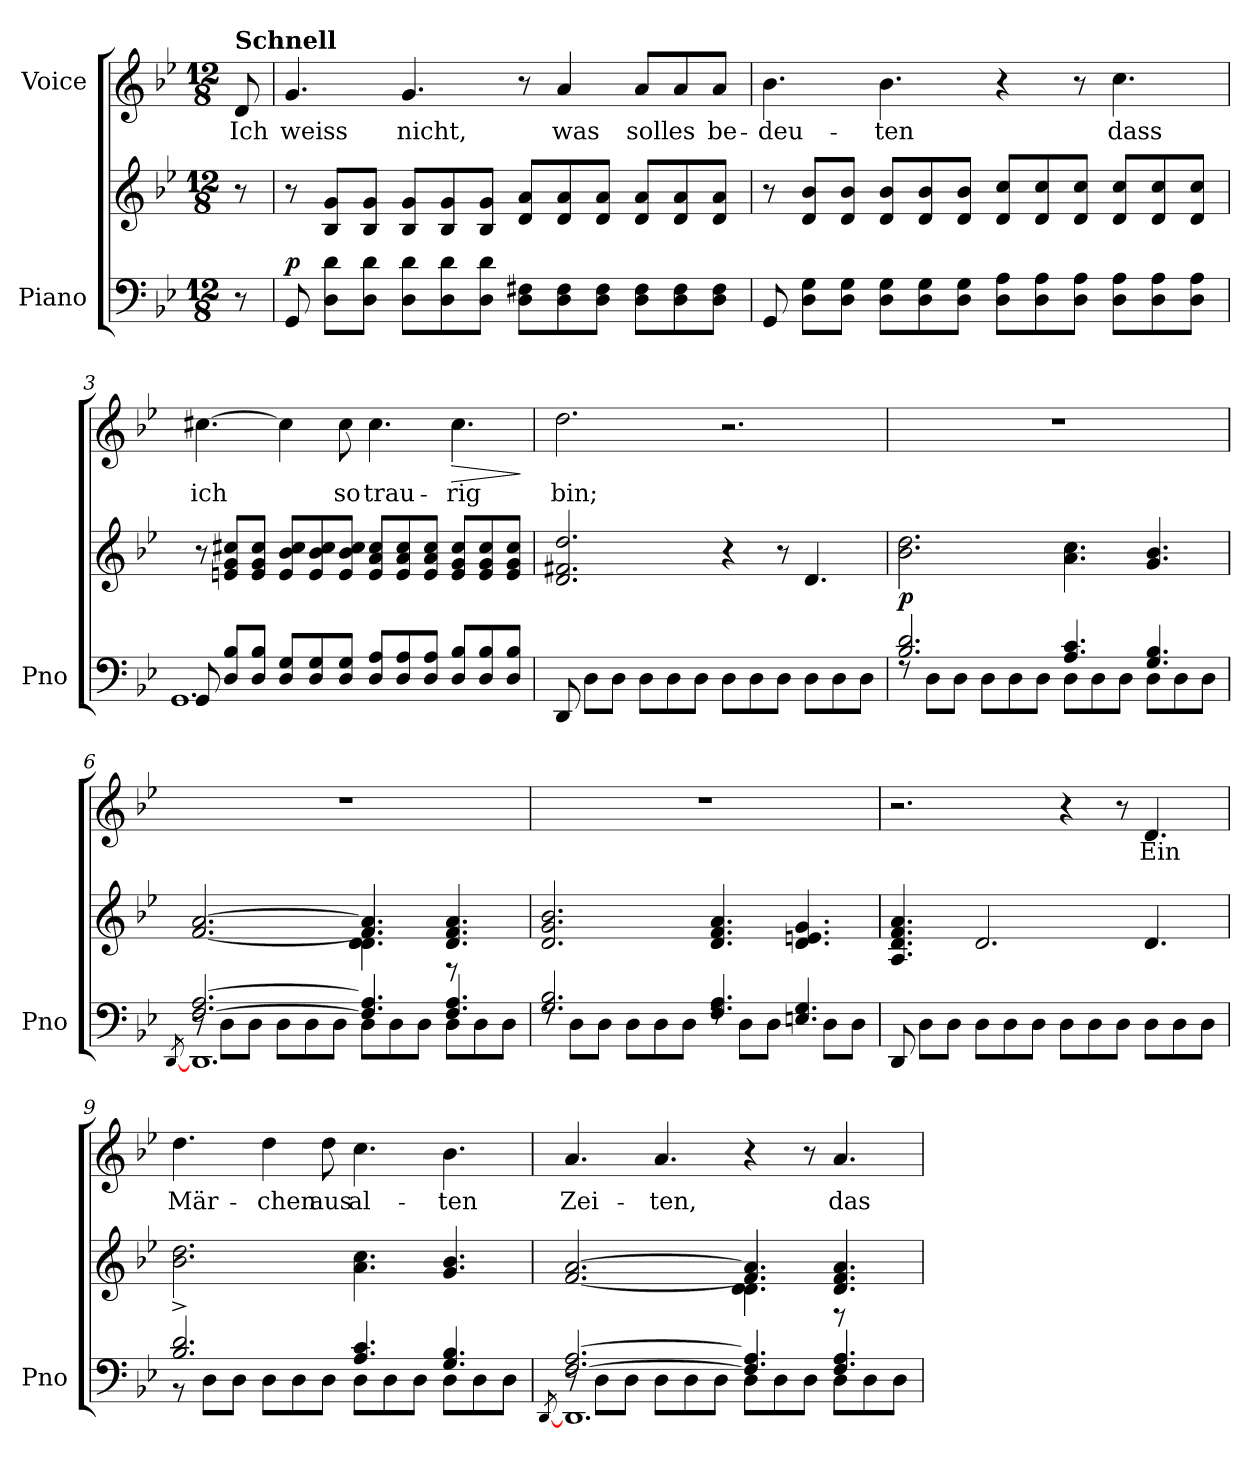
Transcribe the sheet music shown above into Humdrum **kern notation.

**kern	**kern	**dynam	**kern	**text	**dynam
*part2	*part2	*part2	*part1	*part1	*part1
*staff3	*staff2	*staff2/3	*staff1	*staff1	*staff1
*I"Piano	*	*	*I"Voice	*	*
*I'Pno	*	*	*	*	*
*clefF4	*clefG2	*	*clefG2	*	*
*k[b-e-]	*k[b-e-]	*	*k[b-e-]	*	*
*M12/8	*M12/8	*	*M12/8	*	*
=	=	=	=	=	=
!	!	!	!LO:TX:a:B:t=Schnell	!	!
!	!	!	!	!LO:LY:b	!
8r	8r	.	8d/	Ich	.
=1	=1	=1	=1	=1	=1
!	!	!LO:DY:a=2	!	!LO:LY:b	!
8GG/	8r	p	4.g/	weiss	.
8D\ 8d\L	8B-/ 8g/L	.	.	.	.
8D\ 8d\J	8B-/ 8g/J	.	.	.	.
!	!	!	!	!LO:LY:b	!
8D\ 8d\L	8B-/ 8g/L	.	4.g/	nicht,	.
8D\ 8d\	8B-/ 8g/	.	.	.	.
8D\ 8d\J	8B-/ 8g/J	.	.	.	.
8D\ 8F#X\L	8d/ 8a/L	.	8r	.	.
!	!	!	!	!LO:LY:b	!
8D\ 8F#\	8d/ 8a/	.	4a/	was	.
8D\ 8F#\J	8d/ 8a/J	.	.	.	.
!	!	!	!	!LO:LY:b	!
8D\ 8F#\L	8d/ 8a/L	.	8a/L	soll	.
!	!	!	!	!LO:LY:b	!
8D\ 8F#\	8d/ 8a/	.	8a/	es	.
!	!	!	!	!LO:LY:b	!
8D\ 8F#\J	8d/ 8a/J	.	8a/J	be-	.
=2	=2	=2	=2	=2	=2
!	!	!	!	!LO:LY:b	!
8GG/	8r	.	4.b-\	-deu-	.
8D\ 8G\L	8d/ 8b-/L	.	.	.	.
8D\ 8G\J	8d/ 8b-/J	.	.	.	.
!	!	!	!	!LO:LY:b	!
8D\ 8G\L	8d/ 8b-/L	.	4.b-\	-ten	.
8D\ 8G\	8d/ 8b-/	.	.	.	.
8D\ 8G\J	8d/ 8b-/J	.	.	.	.
8D\ 8A\L	8d/ 8cc/L	.	4r	.	.
8D\ 8A\	8d/ 8cc/	.	.	.	.
8D\ 8A\J	8d/ 8cc/J	.	8r	.	.
!	!	!	!	!LO:LY:b	!
8D\ 8A\L	8d/ 8cc/L	.	4.cc\	dass	.
8D\ 8A\	8d/ 8cc/	.	.	.	.
8D\ 8A\J	8d/ 8cc/J	.	.	.	.
!!LO:LB:g=z
=3	=3	=3	=3	=3	=3
*^	*	*	*	*	*
!	!	!	!	!	!LO:LY:b	!
*	*	*	*	*^	*	*
8GG/	1.GG	8r	.	[4.cc#X\	4rgyy	ich	.
8D/ 8B-/L	.	8en/ 8g/ 8cc#X/L	.	.	.	.	.
8D/ 8B-/J	.	8e/ 8g/ 8cc#/J	.	.	4ryy	.	.
8D/ 8G/L	.	8e/ 8b-/ 8cc#/L	.	4cc#\]	.	.	.
8D/ 8G/	.	8e/ 8b-/ 8cc#/	.	.	1ryy	.	.
!	!	!	!	!	!	!LO:LY:b	!
8D/ 8G/J	.	8e/ 8b-/ 8cc#/J	.	8cc#\	.	so	.
!	!	!	!	!	!	!LO:LY:b	!
8D/ 8A/L	.	8e/ 8a/ 8cc#/L	.	4.cc#\	.	trau-	.
8D/ 8A/	.	8e/ 8a/ 8cc#/	.	.	.	.	.
8D/ 8A/J	.	8e/ 8a/ 8cc#/J	.	.	.	.	.
!	!	!	!	!	!	!LO:LY:b	!LO:HP:b
8D/ 8B-/L	.	8e/ 8g/ 8cc#/L	.	4.cc#\	.	-rig	>
8D/ 8B-/	.	8e/ 8g/ 8cc#/	.	.	.	.	.
8D/ 8B-/J	.	8e/ 8g/ 8cc#/J	.	.	.	.	.
*v	*v	*	*	*v	*v	*	*
.	.	.	.	.	]
=4	=4	=4	=4	=4	=4
!	!	!	!	!LO:LY:b	!
8DD/	2.d/ 2.f#X/ 2.dd/	.	2.dd\	bin;	.
8D\L	.	.	.	.	.
8D\J	.	.	.	.	.
8D\L	.	.	.	.	.
8D\	.	.	.	.	.
8D\J	.	.	.	.	.
8D\L	4r	.	2.r	.	.
8D\	.	.	.	.	.
8D\J	8r	.	.	.	.
8D\L	4.d/	.	.	.	.
8D\	.	.	.	.	.
8D\J	.	.	.	.	.
=5	=5	=5	=5	=5	=5
*^	*	*	*	*	*
!	!	!	!LO:DY:a=2	!	!	!
2.B-/ 2.d/	8rF	2.b-\ 2.dd\	p	1.r	.	.
.	8D\L	.	.	.	.	.
.	8D\J	.	.	.	.	.
.	8D\L	.	.	.	.	.
.	8D\	.	.	.	.	.
.	8D\J	.	.	.	.	.
4.A/ 4.c/	8D\L	4.a\ 4.cc\	.	.	.	.
.	8D\	.	.	.	.	.
.	8D\J	.	.	.	.	.
4.G/ 4.B-/	8D\L	4.g/ 4.b-/	.	.	.	.
.	8D\	.	.	.	.	.
.	8D\J	.	.	.	.	.
!!LO:LB:g=z
=6	=6	=6	=6	=6	=6	=6
*	*^	*	*	*	*	*
.	.	[8qDD/	.	.	.	.	.
*	*	*	*^	*	*	*	*
[2.F/ [2.A/	8r	1.DD	[2.f/ [2.a/	2.rgyy	.	1.r	.	.
.	8D\L	.	.	.	.	.	.	.
.	8D\J	.	.	.	.	.	.	.
.	8D\L	.	.	.	.	.	.	.
.	8D\	.	.	.	.	.	.	.
.	8D\J	.	.	.	.	.	.	.
4.F/] 4.A/]	8D\L	.	4.f/] 4.a/]	4.d\ 4.d\	.	.	.	.
.	8D\	.	.	.	.	.	.	.
.	8D\J	.	.	.	.	.	.	.
4.F/ 4.A/	8D\L	.	4.d/ 4.f/ 4.a/	8r	.	.	.	.
.	8D\	.	.	4ryy	.	.	.	.
.	8D\J	.	.	.	.	.	.	.
*	*v	*v	*	*	*	*	*	*
*	*	*v	*v	*	*	*	*
=7	=7	=7	=7	=7	=7	=7
2.G/ 2.B-/	8rF	2.d/ 2.g/ 2.b-/	.	1.r	.	.
.	8D\L	.	.	.	.	.
.	8D\J	.	.	.	.	.
.	8D\L	.	.	.	.	.
.	8D\	.	.	.	.	.
.	8D\J	.	.	.	.	.
4.F/ 4.A/	8rF	4.d/ 4.f/ 4.a/	.	.	.	.
.	8D\L	.	.	.	.	.
.	8D\J	.	.	.	.	.
4.En/ 4.G/	8rF	4.d/ 4.en/ 4.g/	.	.	.	.
.	8D\L	.	.	.	.	.
.	8D\J	.	.	.	.	.
*v	*v	*	*	*	*	*
=8	=8	=8	=8	=8	=8
8DD/	4.A/ 4.d/ 4.f/ 4.a/	.	2.r	.	.
8D\L	.	.	.	.	.
8D\J	.	.	.	.	.
8D\L	2.d/	.	.	.	.
8D\	.	.	.	.	.
8D\J	.	.	.	.	.
8D\L	.	.	4r	.	.
8D\	.	.	.	.	.
8D\J	.	.	8r	.	.
!	!	!	!	!LO:LY:b	!
8D\L	4.d/	.	4.d/	Ein	.
8D\	.	.	.	.	.
8D\J	.	.	.	.	.
!!LO:LB:g=z
=9	=9	=9	=9	=9	=9
*^	*	*	*	*	*
!	!	!	!	!	!LO:LY:b	!
2.B-/^ 2.d/^	8r	2.b-\ 2.dd\	.	4.dd\	Mär-	.
.	8D\L	.	.	.	.	.
.	8D\J	.	.	.	.	.
!	!	!	!	!	!LO:LY:b	!
.	8D\L	.	.	4dd\	-chen	.
.	8D\	.	.	.	.	.
!	!	!	!	!	!LO:LY:b	!
.	8D\J	.	.	8dd\	aus	.
!	!	!	!	!	!LO:LY:b	!
4.A/ 4.c/	8D\L	4.a\ 4.cc\	.	4.cc\	al-	.
.	8D\	.	.	.	.	.
.	8D\J	.	.	.	.	.
!	!	!	!	!	!LO:LY:b	!
4.G/ 4.B-/	8D\L	4.g/ 4.b-/	.	4.b-\	-ten	.
.	8D\	.	.	.	.	.
.	8D\J	.	.	.	.	.
=10	=10	=10	=10	=10	=10	=10
*	*^	*	*	*	*	*
.	.	[8qDD/	.	.	.	.	.
*	*	*	*^	*	*	*	*
!	!	!	!	!	!	!	!LO:LY:b	!
[2.F/ [2.A/	8r	1.DD	[2.f/ [2.a/	2.rgyy	.	4.a/	Zei-	.
.	8D\L	.	.	.	.	.	.	.
.	8D\J	.	.	.	.	.	.	.
!	!	!	!	!	!	!	!LO:LY:b	!
.	8D\L	.	.	.	.	4.a/	-ten,	.
.	8D\	.	.	.	.	.	.	.
.	8D\J	.	.	.	.	.	.	.
4.F/] 4.A/]	8D\L	.	4.f/] 4.a/]	4.d\ 4.d\	.	4r	.	.
.	8D\	.	.	.	.	.	.	.
.	8D\J	.	.	.	.	8r	.	.
!	!	!	!	!	!	!	!LO:LY:b	!
4.F/ 4.A/	8D\L	.	4.d/ 4.f/ 4.a/	8r	.	4.a/	das	.
.	8D\	.	.	4ryy	.	.	.	.
.	8D\J	.	.	.	.	.	.	.
*v	*v	*v	*	*	*	*	*	*
*	*v	*v	*	*	*	*
=	=	=	=	=	=
*-	*-	*-	*-	*-	*-
